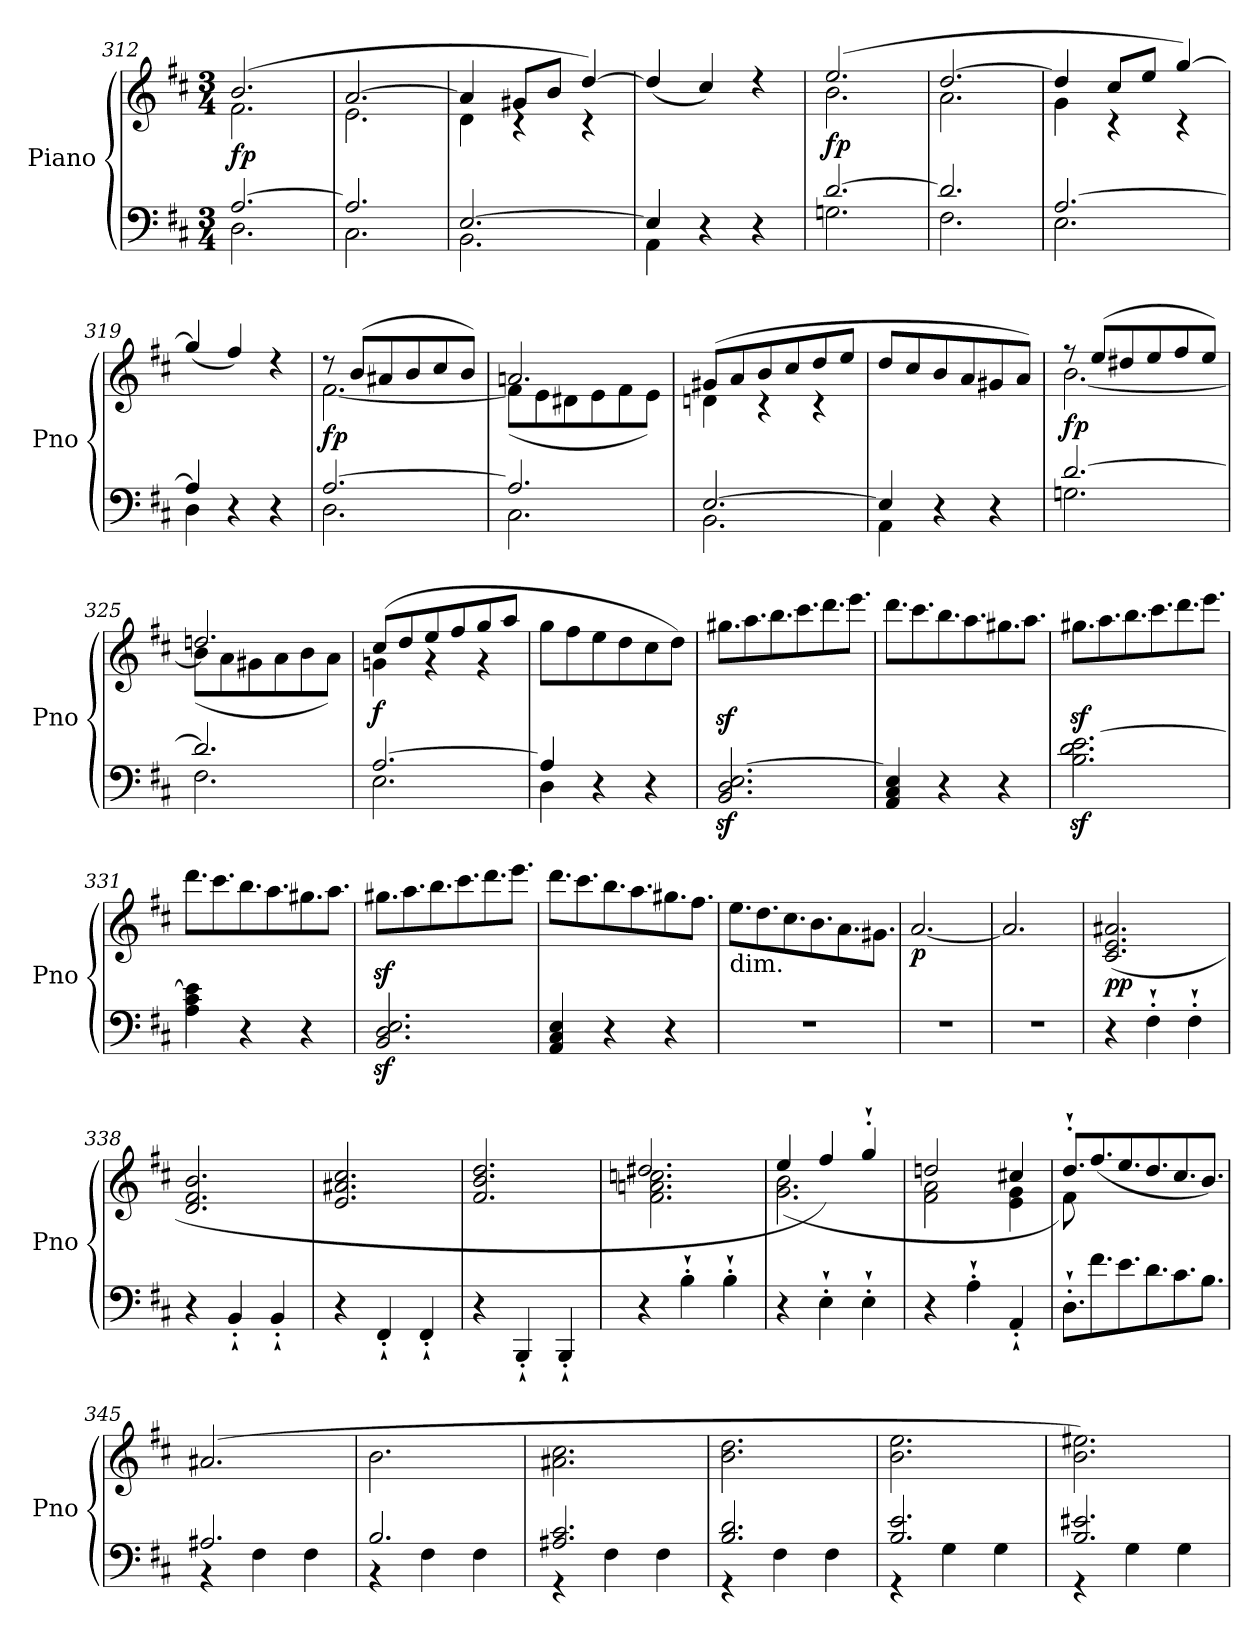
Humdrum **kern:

**kern	**kern	**dynam
*part1	*part1	*part1
*staff2	*staff1	*staff1/2
*I"Piano	*	*
*I'Pno	*	*
*clefF4	*clefG2	*
*k[f#c#]	*k[f#c#]	*
*D:	*D:	*
*M3/4	*M3/4	*
=312	=312	=312
*^	*^	*
!	!	!	!	!LO:DY:b
[2.A/	2.D\	(2.b/	2.f#\	fp
!!LO:PB:g=z	!!
=313	=313	=313	=313	=313
2.A/]	2.C#\	[2.a/	2.e\	.
=314	=314	=314	=314	=314
[2.E/	2.BB\	4a/]	4d\	.
.	.	8g#X/L	4rc	.
.	.	8b/J	.	.
.	.	[4dd/)	4rc	.
*	*	*v	*v	*
!!LO:PB:g=z
=315	=315	=315	=315
4E/]	4AA\	(4dd/]	.
4r	2ryy	4cc#/)	.
4r	.	4rdd	.
=316	=316	=316	=316
*	*	*^	*
!	!	!	!	!LO:DY:b
[2.d/	2.Gn\	(2.ee/	2.b\	fp
=317	=317	=317	=317	=317
2.d/]	2.F#\	[2.dd/	2.a\	.
=318	=318	=318	=318	=318
[2.A/	2.E\	4dd/]	4g\	.
.	.	8cc#/L	4rc	.
.	.	8ee/J	.	.
.	.	[4gg/)	4rc	.
*	*	*v	*v	*
=319	=319	=319	=319
4A/]	4D\	(4gg/]	.
4r	2ryy	4ff#/)	.
4r	.	4rdd	.
=320	=320	=320	=320
*	*	*^	*
!	!	!	!	!LO:DY:b
[2.A/	2.D\	8rdd	[2.f#\	fp
.	.	(8b/L	.	.
.	.	8a#X/	.	.
.	.	8b/	.	.
.	.	8cc#/	.	.
.	.	8b/J)	.	.
=321	=321	=321	=321	=321
2.A/]	2.C#\	2.an/	(8f#\L]	.
.	.	.	8e\	.
.	.	.	8d#X\	.
.	.	.	8e\	.
.	.	.	8f#\	.
.	.	.	8e\J)	.
=322	=322	=322	=322	=322
[2.E/	2.BB\	(8g#X/L	4dn\	.
.	.	8a/	.	.
.	.	8b/	4rc	.
.	.	8cc#/	.	.
.	.	8dd/	4rc	.
.	.	8ee/J	.	.
*	*	*v	*v	*
!!LO:PB:g=z
=323	=323	=323	=323
4E/]	4AA\	8dd/L	.
.	.	8cc#/	.
4r	2ryy	8b/	.
.	.	8a/	.
4r	.	8g#X/	.
.	.	8a/J)	.
!!LO:PB:g=z
=324	=324	=324	=324
*	*	*^	*
!	!	!	!	!LO:DY:b
[2.d/	2.Gn\	8rff	[2.b\	fp
.	.	(8ee/L	.	.
.	.	8dd#X/	.	.
.	.	8ee/	.	.
.	.	8ff#/	.	.
.	.	8ee/J)	.	.
=325	=325	=325	=325	=325
2.d/]	2.F#\	2.ddn/	(8b\L]	.
.	.	.	8a\	.
.	.	.	8g#X\	.
.	.	.	8a\	.
.	.	.	8b\	.
.	.	.	8a\J)	.
=326	=326	=326	=326	=326
!	!	!	!	!LO:DY:b
[2.A/	2.E\	(8cc#/L	4gn\	f
.	.	8dd/	.	.
.	.	8ee/	4rg	.
.	.	8ff#/	.	.
.	.	8gg/	4rg	.
.	.	8aa/J	.	.
*	*	*v	*v	*
=327	=327	=327	=327
4A/]	4D\	8gg\L	.
.	.	8ff#\	.
4r	2ryy	8ee\	.
.	.	8dd\	.
4r	.	8cc#\	.
.	.	8dd\J)	.
*v	*v	*	*
=328	=328	=328
*	*Xtuplet	*
2.BB/z< 2.D/z< [2.E/z<	12.gg#Xz<\L	.
.	12.aa\	.
.	12.bb\	.
.	12.ccc#\	.
.	12.ddd\	.
.	12.eee\J	.
=329	=329	=329
4AA/ 4C#/ 4E/]	12.ddd\L	.
.	12.ccc#\	.
4r	12.bb\	.
.	12.aa\	.
4r	12.gg#X\	.
.	12.aa\J	.
!!LO:PB:g=z
=330	=330	=330
2.B\z< 2.d\z< [2.e\z<	12.gg#Xz<\L	.
.	12.aa\	.
.	12.bb\	.
.	12.ccc#\	.
.	12.ddd\	.
.	12.eee\J	.
!!LO:PB:g=z
=331	=331	=331
4A\ 4c#\ 4e\]	12.ddd\L	.
.	12.ccc#\	.
4r	12.bb\	.
.	12.aa\	.
4r	12.gg#X\	.
.	12.aa\J	.
=332	=332	=332
2.BB/z< 2.D/z< 2.E/z<	12.gg#Xz<\L	.
.	12.aa\	.
.	12.bb\	.
.	12.ccc#\	.
.	12.ddd\	.
.	12.eee\J	.
=333	=333	=333
4AA/ 4C#/ 4E/	12.ddd\L	.
.	12.ccc#\	.
4r	12.bb\	.
.	12.aa\	.
4r	12.gg#X\	.
.	12.ff#\J	.
=334	=334	=334
!	!LO:TX:b:t=dim.	!
2.r	12.ee\L	.
.	12.dd\	.
.	12.cc#\	.
.	12.b\	.
.	12.a\	.
.	12.g#X\J	.
=335	=335	=335
!	!	!LO:DY:b
2.r	[2.a/	p
=336	=336	=336
2.r	2.a/]	.
=337	=337	=337
!	!	!LO:DY:b
4r	(2.c#/ 2.e/ 2.a#X/	pp
4F#`'\	.	.
4F#`'\	.	.
=338	=338	=338
4r	2.d/ 2.f#/ 2.b/	.
4BB`'/	.	.
4BB`'/	.	.
=339	=339	=339
4r	2.e/ 2.a#X/ 2.cc#/	.
4FF#`'/	.	.
4FF#`'/	.	.
!!LO:PB:g=z
=340	=340	=340
4r	2.f#/ 2.b/ 2.dd/	.
4BBB`'/	.	.
4BBB`'/	.	.
=341	=341	=341
*	*^	*
4r	2.dd#X/	2.f#\ 2.an\ 2.ccn\	.
4B`'\	.	.	.
4B`'\	.	.	.
!!LO:PB:g=z	!!
=342	=342	=342	=342
4r	4ee/	(2.g\ 2.b\	.
4E`'\	4ff#/)	.	.
4E`'\	4gg`'/	.	.
=343	=343	=343	=343
4r	2ddn/	2f#\ 2a\	.
4A`'\	.	.	.
4AA`'/	4cc#X/	4e\ 4g\	.
=344	=344	=344	=344
*Xtuplet	*	*	*
12.D`'\L	12.dd`'/L	8f#\)	.
12.f#\	(12.ff#/	2ryy	.
12.e\	12.ee/	.	.
12.d\	12.dd/	.	.
12.c#\	12.cc#/	.	.
12.B\J	12.b/J)	8ryy	.
=345	=345	=345	=345
*^	*	*	*
!	!	!LO:TX:b:t=cresc.	!	!
*	*	*v	*v	*
2.A#X/	4r	(2.a#X/	.
.	4F#\	.	.
.	4F#\	.	.
=346	=346	=346	=346
2.B/	4r	2.b\	.
.	4F#\	.	.
.	4F#\	.	.
=347	=347	=347	=347
2.A#X/ 2.c#/	4r	2.a#X\ 2.cc#\	.
.	4F#\	.	.
.	4F#\	.	.
=348	=348	=348	=348
2.B/ 2.d/	4r	2.b\ 2.dd\	.
.	4F#\	.	.
.	4F#\	.	.
=349	=349	=349	=349
2.B/ 2.e/	4r	2.b\ 2.ee\	.
.	4G\	.	.
.	4G\	.	.
=350	=350	=350	=350
2.B/ 2.e#X/	4r	2.b\ 2.ee#X\)	.
.	4G\	.	.
.	4G\	.	.
*v	*v	*	*
=	=	=
*-	*-	*-
